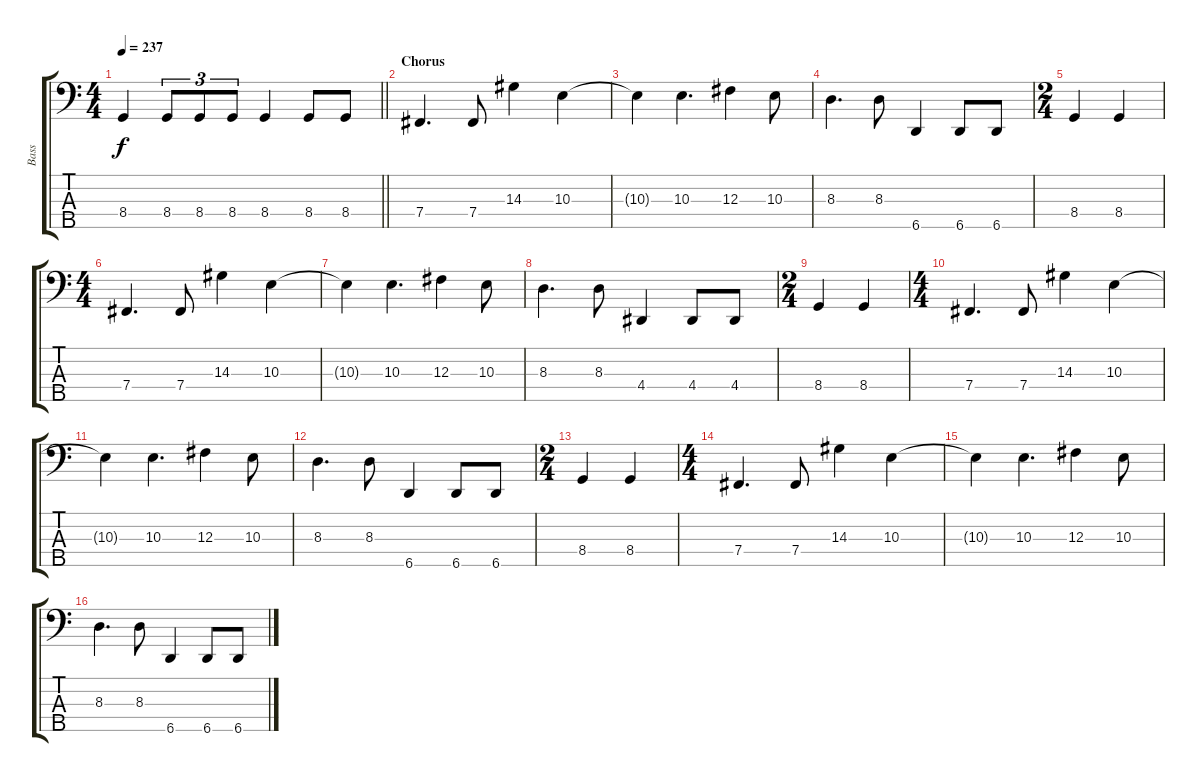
\track ("Bass" "Bass") {instrument electricbassfinger}
\staff {score tabs}
\tuning (E2 B1 Gb1 B0 Ab0) {hide}
\ts (4 4)
\tempo 237
\clef f4
\barLineRight lightlight
\ks c
8.4.4{dy f} 8.4.8{tu (3 2)} 8.4.8{tu (3 2)} 8.4.8{tu (3 2)} 8.4.4 8.4.8 8.4.8 |
\section ("" "Chorus")
7.4.4{d} 7.4.8 14.3.4 10.3.4 |
10.3{t}.4 10.3.4{d} 12.3.4 10.3.8 |
8.3.4{d} 8.3.8 6.5.4 6.5.8 6.5.8 |
\ts (2 4)
8.4.4 8.4.4 |
\ts (4 4)
7.4.4{d} 7.4.8 14.3.4 10.3.4 |
10.3{t}.4 10.3.4{d} 12.3.4 10.3.8 |
8.3.4{d} 8.3.8 4.4.4 4.4.8 4.4.8 |
\ts (2 4)
8.4.4 8.4.4 |
\ts (4 4)
7.4.4{d} 7.4.8 14.3.4 10.3.4 |
10.3{t}.4 10.3.4{d} 12.3.4 10.3.8 |
8.3.4{d} 8.3.8 6.5.4 6.5.8 6.5.8 |
\ts (2 4)
8.4.4 8.4.4 |
\ts (4 4)
7.4.4{d} 7.4.8 14.3.4 10.3.4 |
10.3{t}.4 10.3.4{d} 12.3.4 10.3.8 |
8.3.4{d} 8.3.8 6.5.4 6.5.8 6.5.8
